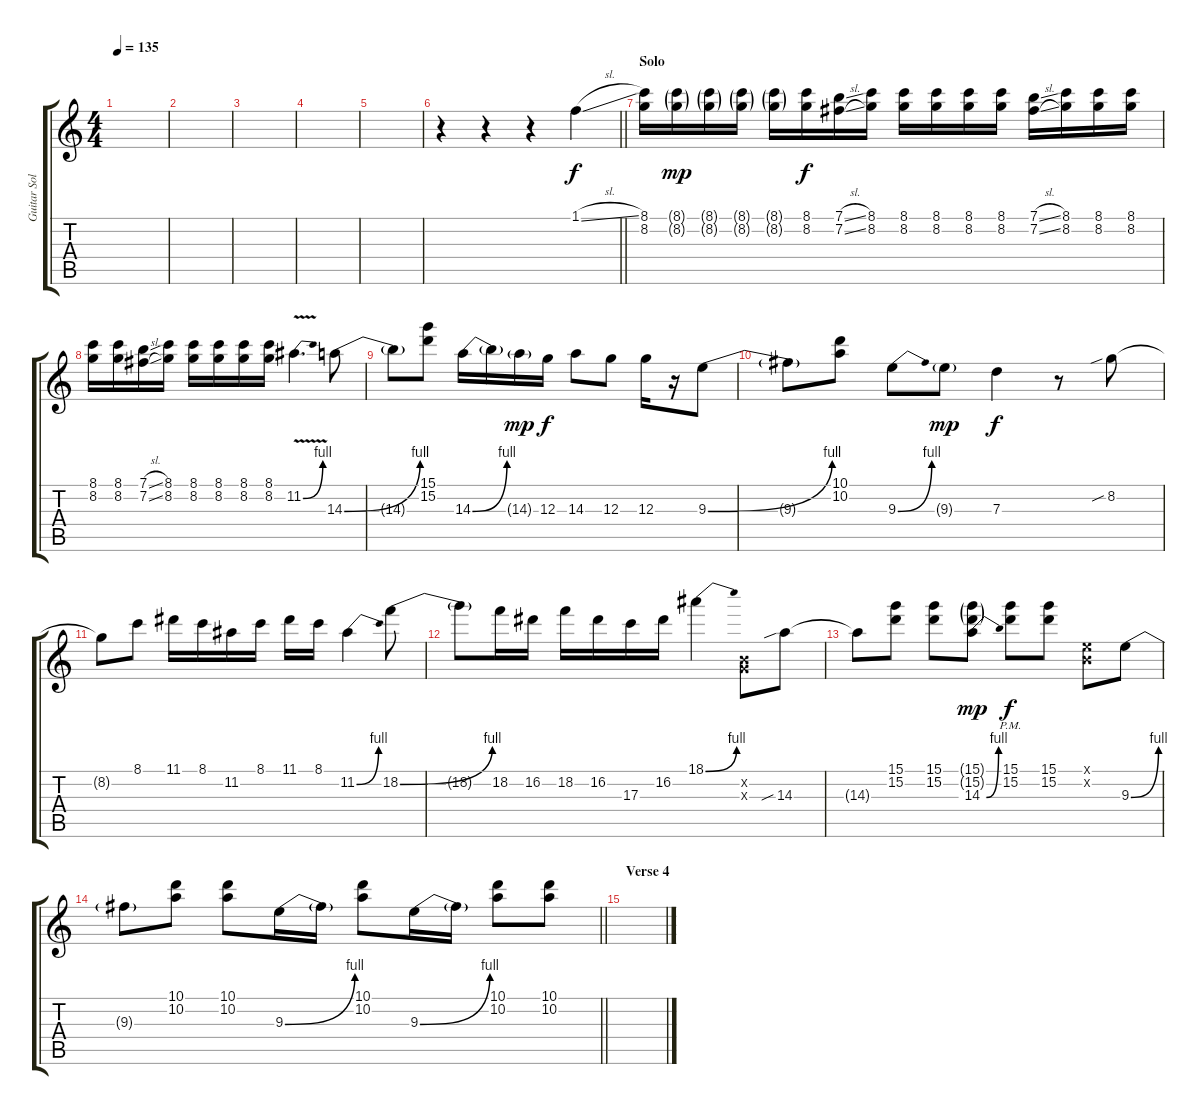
\track ("Guitar Solo" "Guitar Sol") {instrument overdrivenguitar}
\staff {score tabs}
\tuning (E4 B3 G3 D3 A2 E2) {hide}
\ts (4 4)
\tempo 135
\clef g2
\ks c
|
|
|
|
|
\barLineRight lightlight
r.4 r.4 r.4 1.1{sl}.4 |
\section ("" "Solo")
(8.1 8.2).16 (8.1{g} 8.2{g}).16{dy mp} (8.1{g} 8.2{g}).16 (8.1{g} 8.2{g}).16 (8.1{g} 8.2{g}).16 (8.1 8.2).16{dy f} (7.1{sl} 7.2{sl}).16 (8.1 8.2).16 (8.1 8.2).16 (8.1 8.2).16 (8.1 8.2).16 (8.1 8.2).16 (7.1{sl} 7.2{sl}).16 (8.1 8.2).16 (8.1 8.2).16 (8.1 8.2).16 |
(8.1 8.2).16 (8.1 8.2).16 (7.1{sl} 7.2{sl}).16 (8.1 8.2).16 (8.1 8.2).16 (8.1 8.2).16 (8.1 8.2).16 (8.1 8.2).16 11.2{be (bend 0 0 60 4) v}.4{d} 14.3{be (bend 0 0 60 4)}.8 |
14.3{t}.8 (15.1 15.2).8 14.3{be (bend 0 0 60 4)}.16 14.3{t}.16 14.3{g}.16{dy mp} 12.3.16{dy f} 14.3.8 12.3.8 12.3.16 r.16 9.3{be (bend 0 0 60 4)}.8 |
9.3{t}.8 (10.1 10.2).8 9.3{be (bend 0 0 60 4)}.8 9.3{g}.8{dy mp} 7.3.4{dy f} r.8 8.2{sib}.8 |
8.2{t}.8 8.1.8 11.1.16 8.1.16 11.2.16 8.1.16 11.1.16 8.1.16 11.2{be (bend 0 0 60 4)}.4 18.2{be (bend 0 0 60 4)}.8 |
18.2{t}.8 18.2.16 16.2.16 18.2.16 16.2.16 17.3.16 16.2.16 18.1{be (bend 0 0 60 4)}.4 (0.2{x} 0.3{x}).8 14.3{sib}.8 |
14.3{t}.8 (15.1 15.2).8 (15.1 15.2).8 (15.1{g} 15.2{g} 14.3{be (bend 0 0 60 4)}).8{dy mp} (15.1{pm} 15.2{pm}).8{dy f} (15.1 15.2).8 (0.1{x} 0.2{x}).8 9.3{be (bend 0 0 60 4)}.8 |
\barLineRight lightlight
9.3{t}.8 (10.1 10.2).8 (10.1 10.2).8 9.3{be (bend 0 0 60 4)}.16 9.3{t}.16 (10.1 10.2).8 9.3{be (bend 0 0 60 4)}.16 9.3{t}.16 (10.1 10.2).8 (10.1 10.2).8 |
\section ("" "Verse 4")
